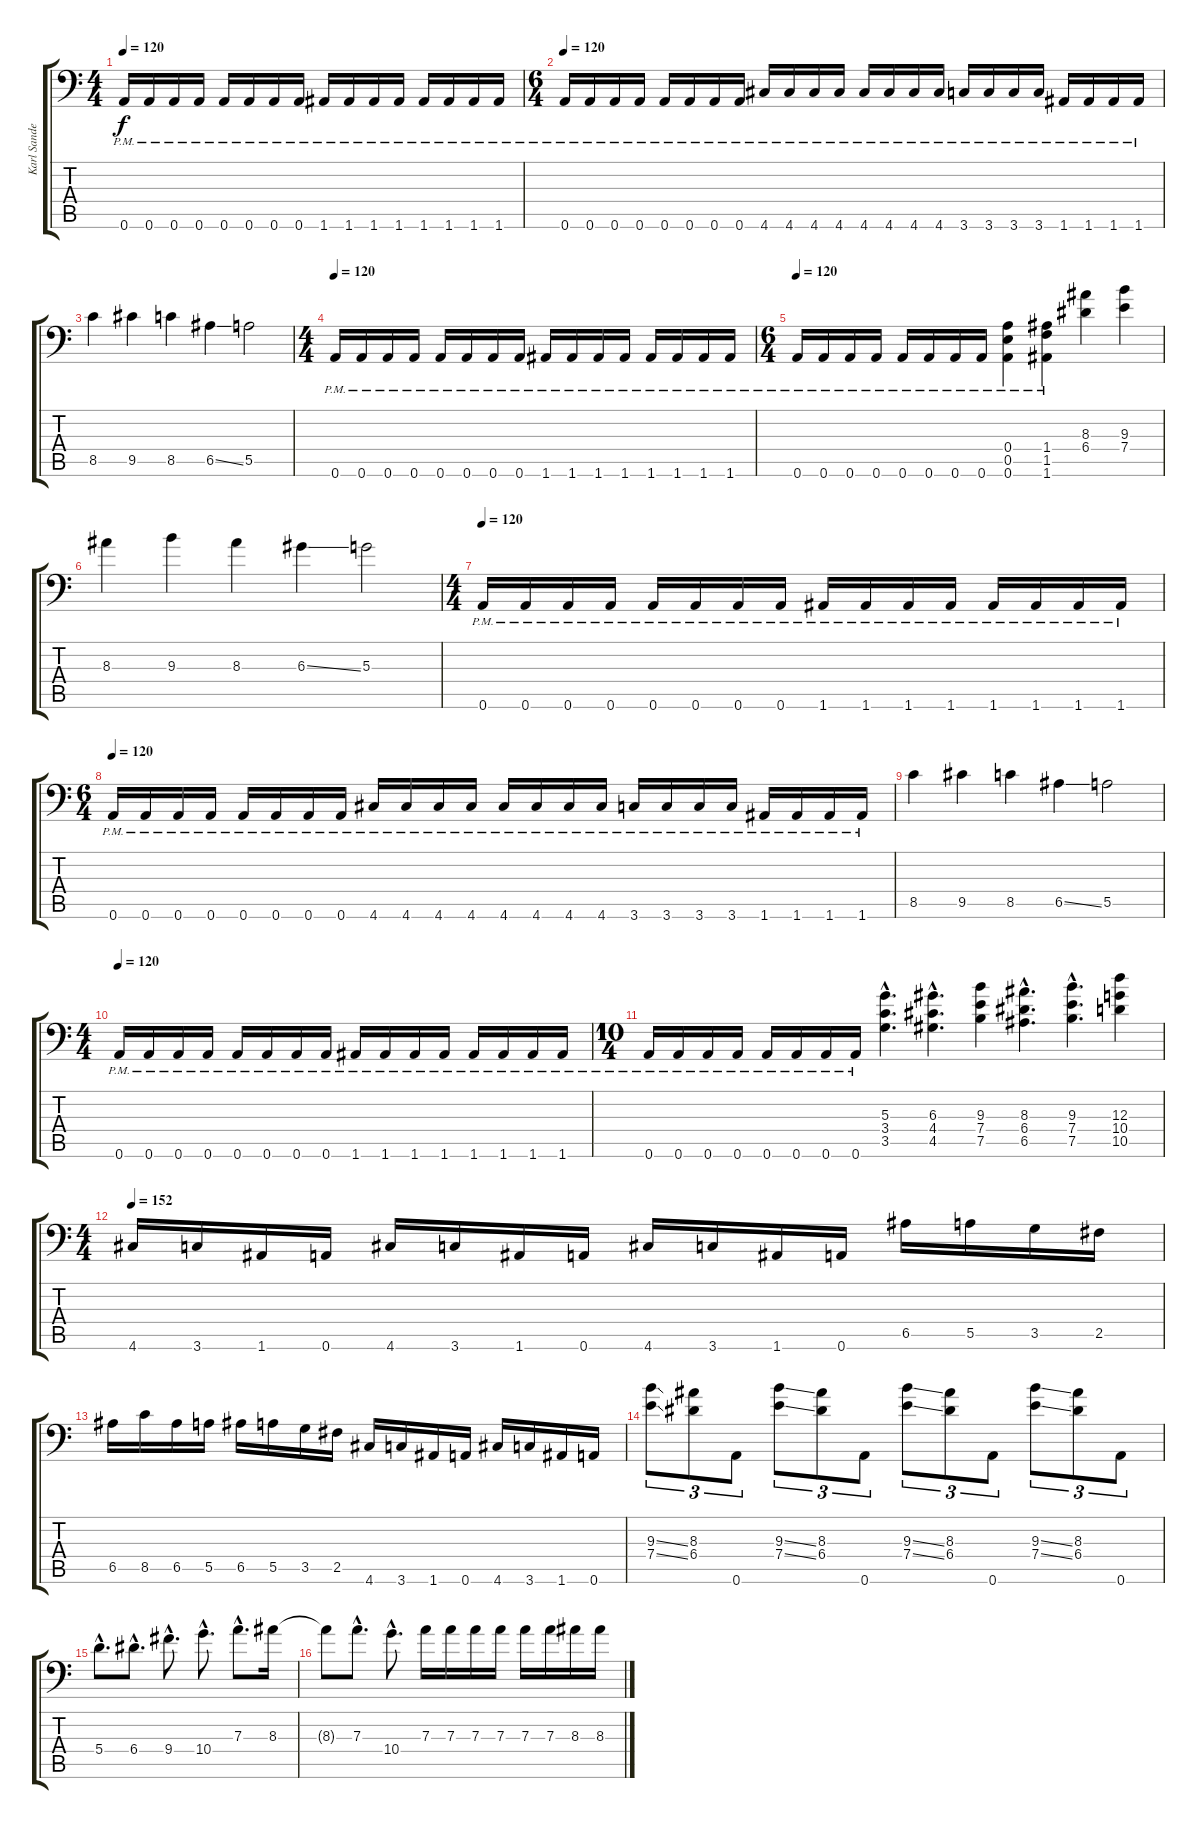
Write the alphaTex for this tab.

\track ("Karl Sanders" "Karl Sande") {instrument distortionguitar}
\staff {score tabs}
\tuning (B3 Gb3 D3 A2 E2 A1) {hide}
\ts (4 4)
\tempo 120
\clef f4
\ks c
0.6{pm}.16{dy f} 0.6{pm}.16 0.6{pm}.16 0.6{pm}.16 0.6{pm}.16 0.6{pm}.16 0.6{pm}.16 0.6{pm}.16 1.6{pm}.16 1.6{pm}.16 1.6{pm}.16 1.6{pm}.16 1.6{pm}.16 1.6{pm}.16 1.6{pm}.16 1.6{pm}.16 |
\ts (6 4)
\tempo 120
0.6{pm}.16 0.6{pm}.16 0.6{pm}.16 0.6{pm}.16 0.6{pm}.16 0.6{pm}.16 0.6{pm}.16 0.6{pm}.16 4.6{pm}.16 4.6{pm}.16 4.6{pm}.16 4.6{pm}.16 4.6{pm}.16 4.6{pm}.16 4.6{pm}.16 4.6{pm}.16 3.6{pm}.16 3.6{pm}.16 3.6{pm}.16 3.6{pm}.16 1.6{pm}.16 1.6{pm}.16 1.6{pm}.16 1.6{pm}.16 |
8.5.4 9.5.4 8.5.4 6.5{ss}.4 5.5.2 |
\ts (4 4)
\tempo 120
0.6{pm}.16 0.6{pm}.16 0.6{pm}.16 0.6{pm}.16 0.6{pm}.16 0.6{pm}.16 0.6{pm}.16 0.6{pm}.16 1.6{pm}.16 1.6{pm}.16 1.6{pm}.16 1.6{pm}.16 1.6{pm}.16 1.6{pm}.16 1.6{pm}.16 1.6{pm}.16 |
\ts (6 4)
\tempo 120
0.6{pm}.16 0.6{pm}.16 0.6{pm}.16 0.6{pm}.16 0.6{pm}.16 0.6{pm}.16 0.6{pm}.16 0.6{pm}.16 (0.4{pm} 0.5{pm} 0.6{pm}).4 (1.4{pm} 1.5{pm} 1.6{pm}).4 (8.3 6.4).4 (9.3 7.4).4 |
8.3.4 9.3.4 8.3.4 6.3{ss}.4 5.3.2 |
\ts (4 4)
\tempo 120
0.6{pm}.16 0.6{pm}.16 0.6{pm}.16 0.6{pm}.16 0.6{pm}.16 0.6{pm}.16 0.6{pm}.16 0.6{pm}.16 1.6{pm}.16 1.6{pm}.16 1.6{pm}.16 1.6{pm}.16 1.6{pm}.16 1.6{pm}.16 1.6{pm}.16 1.6{pm}.16 |
\ts (6 4)
\tempo 120
0.6{pm}.16 0.6{pm}.16 0.6{pm}.16 0.6{pm}.16 0.6{pm}.16 0.6{pm}.16 0.6{pm}.16 0.6{pm}.16 4.6{pm}.16 4.6{pm}.16 4.6{pm}.16 4.6{pm}.16 4.6{pm}.16 4.6{pm}.16 4.6{pm}.16 4.6{pm}.16 3.6{pm}.16 3.6{pm}.16 3.6{pm}.16 3.6{pm}.16 1.6{pm}.16 1.6{pm}.16 1.6{pm}.16 1.6{pm}.16 |
8.5.4 9.5.4 8.5.4 6.5{ss}.4 5.5.2 |
\ts (4 4)
\tempo 120
0.6{pm}.16 0.6{pm}.16 0.6{pm}.16 0.6{pm}.16 0.6{pm}.16 0.6{pm}.16 0.6{pm}.16 0.6{pm}.16 1.6{pm}.16 1.6{pm}.16 1.6{pm}.16 1.6{pm}.16 1.6{pm}.16 1.6{pm}.16 1.6{pm}.16 1.6{pm}.16 |
\ts (10 4)
0.6{pm}.16 0.6{pm}.16 0.6{pm}.16 0.6{pm}.16 0.6{pm}.16 0.6{pm}.16 0.6{pm}.16 0.6{pm}.16 (5.3{hac} 3.4{hac} 3.5{hac}).4{d} (6.3{hac} 4.4{hac} 4.5{hac}).4{d} (9.3 7.4 7.5).4 (8.3{hac} 6.4{hac} 6.5{hac}).4{d} (9.3{hac} 7.4{hac} 7.5{hac}).4{d} (12.3 10.4 10.5).4 |
\ts (4 4)
\tempo 152
4.6.16 3.6.16 1.6.16 0.6.16 4.6.16 3.6.16 1.6.16 0.6.16 4.6.16 3.6.16 1.6.16 0.6.16 6.5.16 5.5.16 3.5.16 2.5.16 |
6.5.16 8.5.16 6.5.16 5.5.16 6.5.16 5.5.16 3.5.16 2.5.16 4.6.16 3.6.16 1.6.16 0.6.16 4.6.16 3.6.16 1.6.16 0.6.16 |
(9.3{ss} 7.4{ss}).8{tu (3 2)} (8.3 6.4).8{tu (3 2)} 0.6.8{tu (3 2)} (9.3{ss} 7.4{ss}).8{tu (3 2)} (8.3 6.4).8{tu (3 2)} 0.6.8{tu (3 2)} (9.3{ss} 7.4{ss}).8{tu (3 2)} (8.3 6.4).8{tu (3 2)} 0.6.8{tu (3 2)} (9.3{ss} 7.4{ss}).8{tu (3 2)} (8.3 6.4).8{tu (3 2)} 0.6.8{tu (3 2)} |
5.4{hac}.8{d} 6.4{hac}.8{d} 9.4{hac}.8{d} 10.4{hac}.8{d} 7.3{hac}.8{d} 8.3.16 |
8.3{t}.8 7.3{hac}.8{d} 10.4{hac}.8{d} 7.3.16 7.3.16 7.3.16 7.3.16 7.3.16 7.3.16 8.3.16 8.3.16
